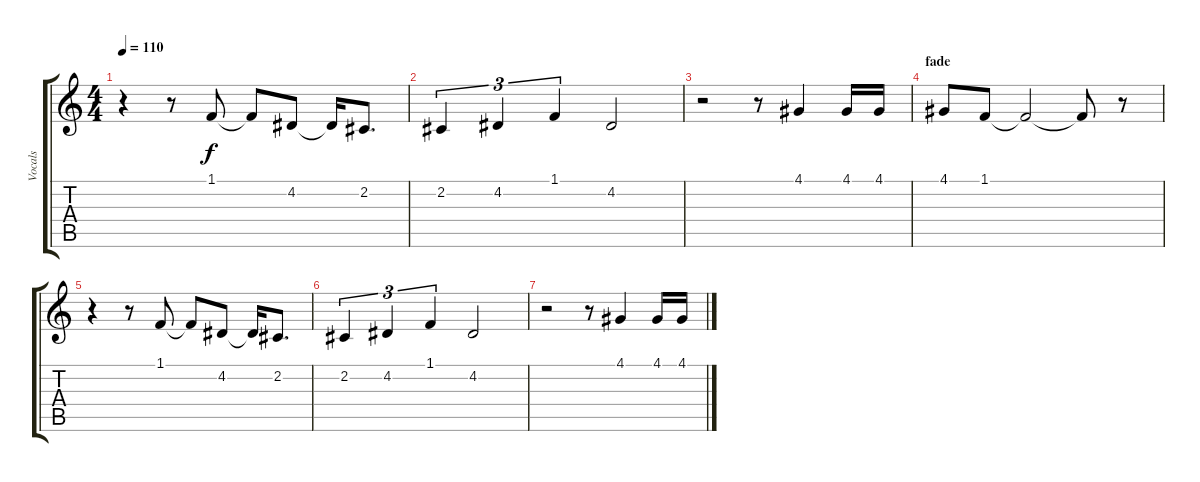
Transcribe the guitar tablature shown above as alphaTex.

\track ("Vocals" "Vocals") {instrument altosax}
\staff {score tabs}
\tuning (E4 B3 G3 D3 A2 E2) {hide}
\ts (4 4)
\tempo 110
\clef g2
\ks c
r.4{dy f} r.8 1.1.8 1.1{t}.8 4.2.8 4.2{t}.16 2.2.8{d} |
2.2.4{tu (3 2)} 4.2.4{tu (3 2)} 1.1.4{tu (3 2)} 4.2.2 |
r.2 r.8 4.1.4 4.1.16 4.1.16 |
\section ("" "fade")
4.1.8 1.1.8 1.1{t}.2 1.1{t}.8 r.8 |
r.4 r.8 1.1.8 1.1{t}.8 4.2.8 4.2{t}.16 2.2.8{d} |
2.2.4{tu (3 2)} 4.2.4{tu (3 2)} 1.1.4{tu (3 2)} 4.2.2 |
r.2 r.8 4.1.4 4.1.16 4.1.16
